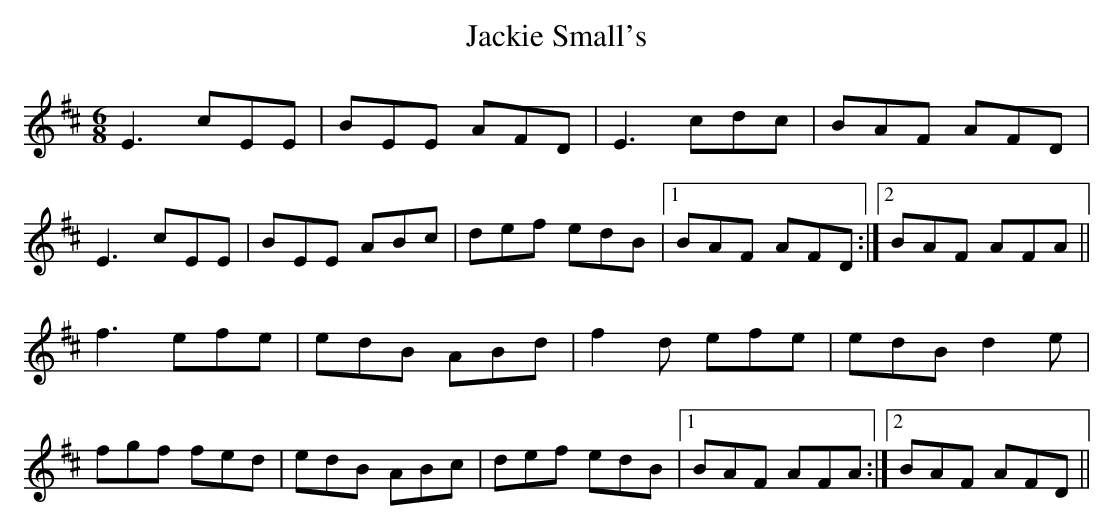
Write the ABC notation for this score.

X:1
T:Jackie Small's
M:6/8
K:EDor
E3 cEE|BEE AFD|E3 cdc|BAF AFD|
E3 cEE|BEE ABc|def edB|1 BAF AFD:|2 BAF AFA||
f3 efe|edB ABd|f2d efe|edB d2e|
fgf fed|edB ABc|def edB|1 BAF AFA:|2 BAF AFD||
